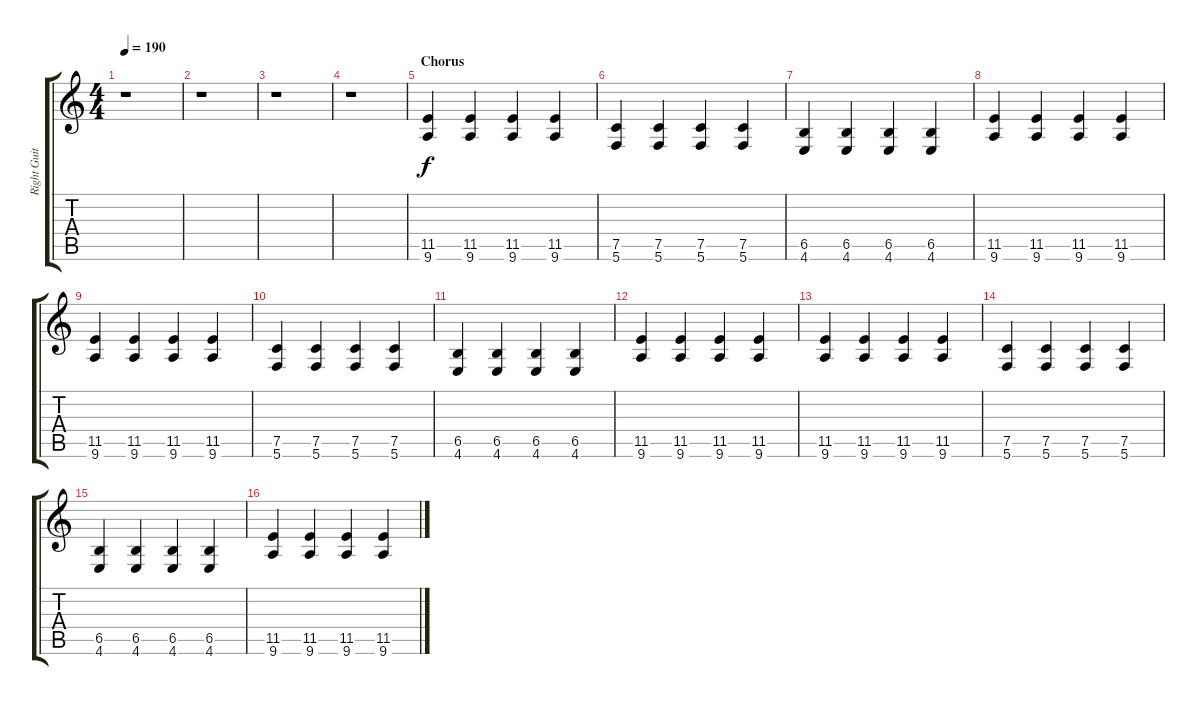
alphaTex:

\track ("Right Guitar" "Right Guit") {instrument distortionguitar}
\staff {score tabs}
\tuning (C4 G3 Eb3 Bb2 F2 C2) {hide}
\ts (4 4)
\tempo 190
\clef g2
\ks c
r.1{dy f} |
r.1 |
r.1 |
r.1 |
\section ("" "Chorus")
(11.5 9.6).4 (11.5 9.6).4 (11.5 9.6).4 (11.5 9.6).4 |
(7.5 5.6).4 (7.5 5.6).4 (7.5 5.6).4 (7.5 5.6).4 |
(6.5 4.6).4 (6.5 4.6).4 (6.5 4.6).4 (6.5 4.6).4 |
(11.5 9.6).4 (11.5 9.6).4 (11.5 9.6).4 (11.5 9.6).4 |
(11.5 9.6).4 (11.5 9.6).4 (11.5 9.6).4 (11.5 9.6).4 |
(7.5 5.6).4 (7.5 5.6).4 (7.5 5.6).4 (7.5 5.6).4 |
(6.5 4.6).4 (6.5 4.6).4 (6.5 4.6).4 (6.5 4.6).4 |
(11.5 9.6).4 (11.5 9.6).4 (11.5 9.6).4 (11.5 9.6).4 |
(11.5 9.6).4 (11.5 9.6).4 (11.5 9.6).4 (11.5 9.6).4 |
(7.5 5.6).4 (7.5 5.6).4 (7.5 5.6).4 (7.5 5.6).4 |
(6.5 4.6).4 (6.5 4.6).4 (6.5 4.6).4 (6.5 4.6).4 |
(11.5 9.6).4 (11.5 9.6).4 (11.5 9.6).4 (11.5 9.6).4
